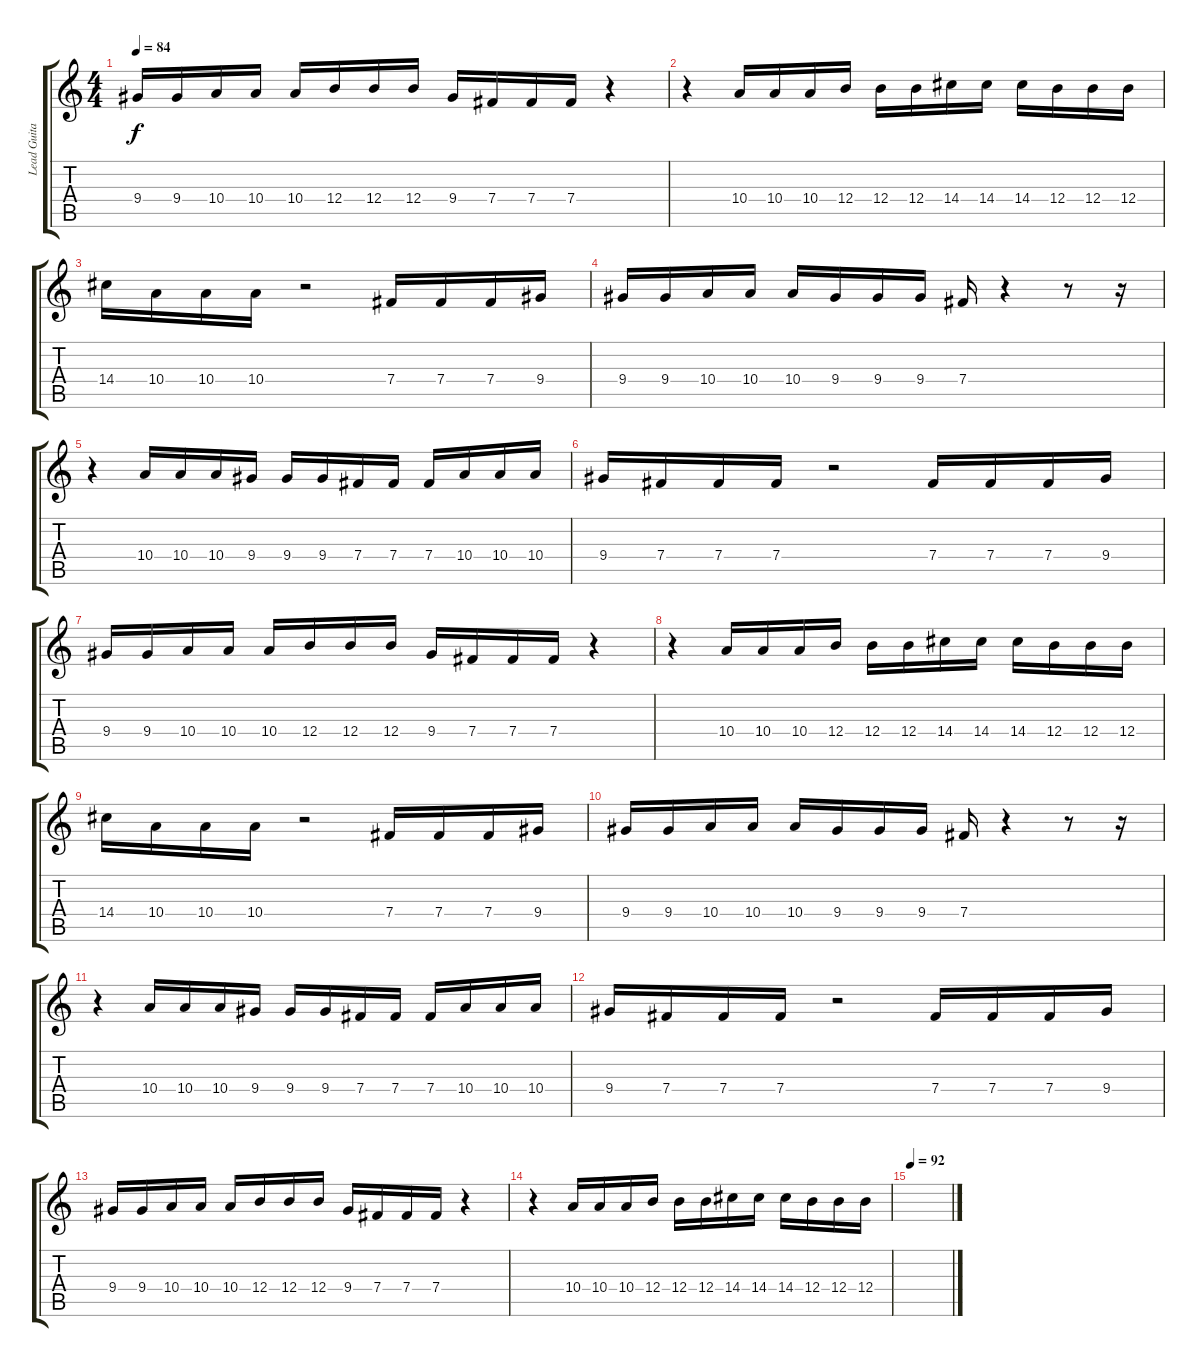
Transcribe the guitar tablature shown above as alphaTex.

\track ("Lead Guitar " "Lead Guita") {instrument distortionguitar}
\staff {score tabs}
\tuning (Db4 Ab3 E3 B2 Gb2 Db2) {hide}
\ts (4 4)
\tempo 84
\clef g2
\ks c
9.4.16{dy f} 9.4.16 10.4.16 10.4.16 10.4.16 12.4.16 12.4.16 12.4.16 9.4.16 7.4.16 7.4.16 7.4.16 r.4 |
r.4 10.4.16 10.4.16 10.4.16 12.4.16 12.4.16 12.4.16 14.4.16 14.4.16 14.4.16 12.4.16 12.4.16 12.4.16 |
14.4.16 10.4.16 10.4.16 10.4.16 r.2 7.4.16 7.4.16 7.4.16 9.4.16 |
9.4.16 9.4.16 10.4.16 10.4.16 10.4.16 9.4.16 9.4.16 9.4.16 7.4.16 r.4 r.8 r.16 |
r.4 10.4.16 10.4.16 10.4.16 9.4.16 9.4.16 9.4.16 7.4.16 7.4.16 7.4.16 10.4.16 10.4.16 10.4.16 |
9.4.16 7.4.16 7.4.16 7.4.16 r.2 7.4.16 7.4.16 7.4.16 9.4.16 |
9.4.16 9.4.16 10.4.16 10.4.16 10.4.16 12.4.16 12.4.16 12.4.16 9.4.16 7.4.16 7.4.16 7.4.16 r.4 |
r.4 10.4.16 10.4.16 10.4.16 12.4.16 12.4.16 12.4.16 14.4.16 14.4.16 14.4.16 12.4.16 12.4.16 12.4.16 |
14.4.16 10.4.16 10.4.16 10.4.16 r.2 7.4.16 7.4.16 7.4.16 9.4.16 |
9.4.16 9.4.16 10.4.16 10.4.16 10.4.16 9.4.16 9.4.16 9.4.16 7.4.16 r.4 r.8 r.16 |
r.4 10.4.16 10.4.16 10.4.16 9.4.16 9.4.16 9.4.16 7.4.16 7.4.16 7.4.16 10.4.16 10.4.16 10.4.16 |
9.4.16 7.4.16 7.4.16 7.4.16 r.2 7.4.16 7.4.16 7.4.16 9.4.16 |
9.4.16 9.4.16 10.4.16 10.4.16 10.4.16 12.4.16 12.4.16 12.4.16 9.4.16 7.4.16 7.4.16 7.4.16 r.4 |
r.4 10.4.16 10.4.16 10.4.16 12.4.16 12.4.16 12.4.16 14.4.16 14.4.16 14.4.16 12.4.16 12.4.16 12.4.16 |
\tempo 92
